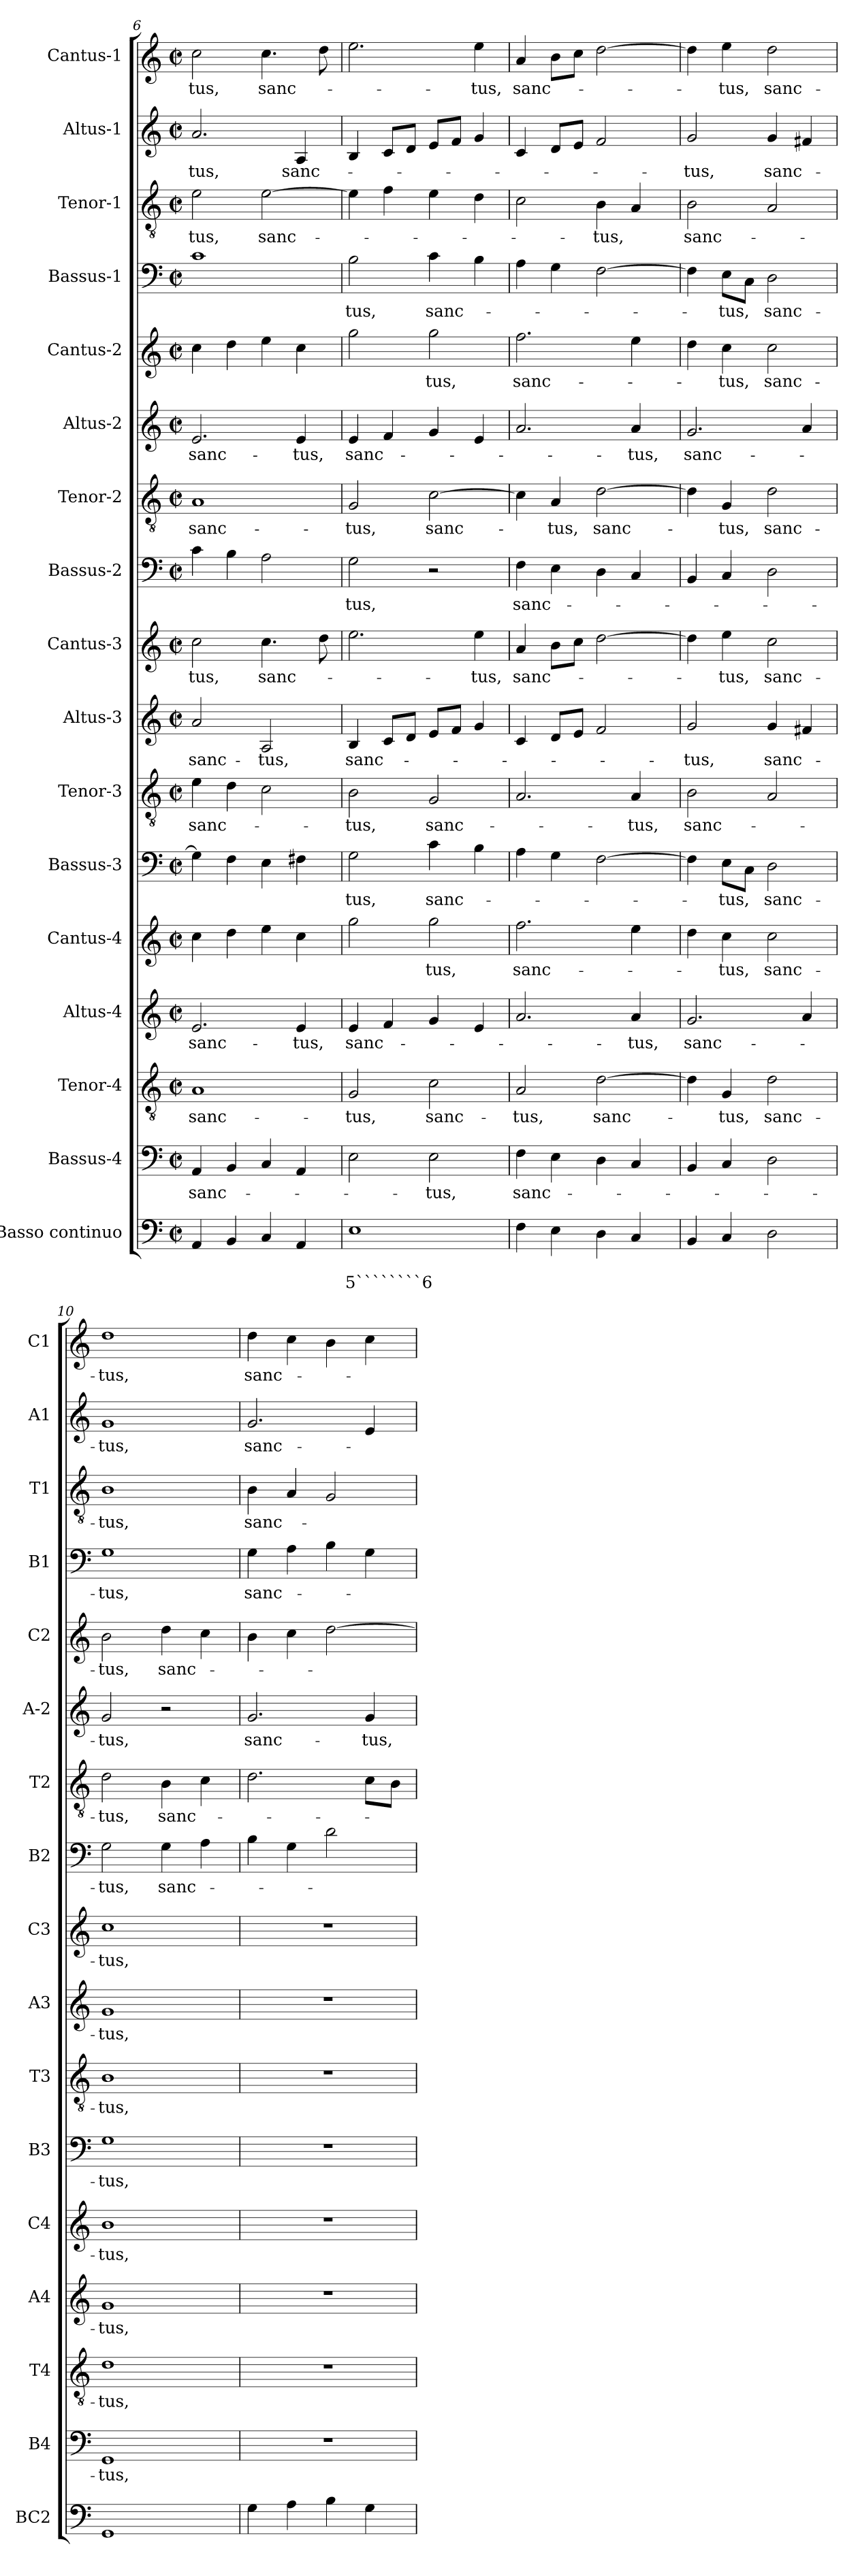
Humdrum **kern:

**kern	**text	**text	**kern	**text	**kern	**text	**kern	**text	**kern	**text	**kern	**text	**kern	**text	**kern	**text	**kern	**text	**kern	**text	**kern	**text	**kern	**text	**kern	**text	**kern	**text	**kern	**text	**kern	**text	**kern	**text
*part17	*part17	*part17	*part16	*part16	*part15	*part15	*part14	*part14	*part13	*part13	*part12	*part12	*part11	*part11	*part10	*part10	*part9	*part9	*part8	*part8	*part7	*part7	*part6	*part6	*part5	*part5	*part4	*part4	*part3	*part3	*part2	*part2	*part1	*part1
*staff17	*staff17	*staff17	*staff16	*staff16	*staff15	*staff15	*staff14	*staff14	*staff13	*staff13	*staff12	*staff12	*staff11	*staff11	*staff10	*staff10	*staff9	*staff9	*staff8	*staff8	*staff7	*staff7	*staff6	*staff6	*staff5	*staff5	*staff4	*staff4	*staff3	*staff3	*staff2	*staff2	*staff1	*staff1
*I"Basso continuo	*	*	*I"Bassus-4	*	*I"Tenor-4	*	*I"Altus-4	*	*I"Cantus-4	*	*I"Bassus-3	*	*I"Tenor-3	*	*I"Altus-3	*	*I"Cantus-3	*	*I"Bassus-2	*	*I"Tenor-2	*	*I"Altus-2	*	*I"Cantus-2	*	*I"Bassus-1	*	*I"Tenor-1	*	*I"Altus-1	*	*I"Cantus-1	*
*I'BC2	*	*	*I'B4	*	*I'T4	*	*I'A4	*	*I'C4	*	*I'B3	*	*I'T3	*	*I'A3	*	*I'C3	*	*I'B2	*	*I'T2	*	*I'A-2	*	*I'C2	*	*I'B1	*	*I'T1	*	*I'A1	*	*I'C1	*
*clefF4	*	*	*clefF4	*	*clefGv2	*	*clefG2	*	*clefG2	*	*clefF4	*	*clefGv2	*	*clefG2	*	*clefG2	*	*clefF4	*	*clefGv2	*	*clefG2	*	*clefG2	*	*clefF4	*	*clefGv2	*	*clefG2	*	*clefG2	*
*k[]	*	*	*k[]	*	*k[]	*	*k[]	*	*k[]	*	*k[]	*	*k[]	*	*k[]	*	*k[]	*	*k[]	*	*k[]	*	*k[]	*	*k[]	*	*k[]	*	*k[]	*	*k[]	*	*k[]	*
*C:	*	*	*C:	*	*C:	*	*C:	*	*C:	*	*C:	*	*C:	*	*C:	*	*C:	*	*C:	*	*C:	*	*C:	*	*C:	*	*C:	*	*C:	*	*C:	*	*C:	*
*M2/2	*	*	*M2/2	*	*M2/2	*	*M2/2	*	*M2/2	*	*M2/2	*	*M2/2	*	*M2/2	*	*M2/2	*	*M2/2	*	*M2/2	*	*M2/2	*	*M2/2	*	*M2/2	*	*M2/2	*	*M2/2	*	*M2/2	*
*met(c|)	*	*	*met(c|)	*	*met(c|)	*	*met(c|)	*	*met(c|)	*	*met(c|)	*	*met(c|)	*	*met(c|)	*	*met(c|)	*	*met(c|)	*	*met(c|)	*	*met(c|)	*	*met(c|)	*	*met(c|)	*	*met(c|)	*	*met(c|)	*	*met(c|)	*
=6	=6	=6	=6	=6	=6	=6	=6	=6	=6	=6	=6	=6	=6	=6	=6	=6	=6	=6	=6	=6	=6	=6	=6	=6	=6	=6	=6	=6	=6	=6	=6	=6	=6	=6
!	!	!	!	!LO:LY:b	!	!LO:LY:b	!	!LO:LY:b	!	!	!	!	!	!LO:LY:b	!	!LO:LY:b	!	!LO:LY:b	!	!	!	!LO:LY:b	!	!LO:LY:b	!	!	!	!	!	!LO:LY:b	!	!LO:LY:b	!	!LO:LY:b
4AA/	.	.	4AA/	sanc-	1A	sanc-	2.e/	sanc-	4cc\	.	4G\]	.	4e\	sanc-	2a/	sanc-	2cc\	-tus,	4c\	.	1A	sanc-	2.e/	sanc-	4cc\	.	1c	.	2e\	-tus,	2.a/	-tus,	2cc\	-tus,
4BB/	.	.	4BB/	.	.	.	.	.	4dd\	.	4F\	.	4d\	.	.	.	.	.	4B\	.	.	.	.	.	4dd\	.	.	.	.	.	.	.	.	.
!	!	!	!	!	!	!	!	!	!	!	!	!	!	!	!	!LO:LY:b	!	!LO:LY:b	!	!	!	!	!	!	!	!	!	!	!	!LO:LY:b	!	!	!	!LO:LY:b
4C/	.	.	4C/	.	.	.	.	.	4ee\	.	4E\	.	2c\	.	2A/	-tus,	4.cc\	sanc-	2A\	.	.	.	.	.	4ee\	.	.	.	[2e\	sanc-	.	.	4.cc\	sanc-
!	!	!	!	!	!	!	!	!LO:LY:b	!	!	!	!	!	!	!	!	!	!	!	!	!	!	!	!LO:LY:b	!	!	!	!	!	!	!	!LO:LY:b	!	!
4AA/	.	.	4AA/	.	.	.	4e/	-tus,	4cc\	.	4F#X\	.	.	.	.	.	.	.	.	.	.	.	4e/	-tus,	4cc\	.	.	.	.	.	4A/	sanc-	.	.
.	.	.	.	.	.	.	.	.	.	.	.	.	.	.	.	.	8dd\	.	.	.	.	.	.	.	.	.	.	.	.	.	.	.	8dd\	.
=7	=7	=7	=7	=7	=7	=7	=7	=7	=7	=7	=7	=7	=7	=7	=7	=7	=7	=7	=7	=7	=7	=7	=7	=7	=7	=7	=7	=7	=7	=7	=7	=7	=7	=7
!	!	!LO:LY:b	!	!	!	!LO:LY:b	!	!LO:LY:b	!	!	!	!LO:LY:b	!	!LO:LY:b	!	!LO:LY:b	!	!	!	!LO:LY:b	!	!LO:LY:b	!	!LO:LY:b	!	!	!	!LO:LY:b	!	!	!	!	!	!
1E	.	5````````6	2E\	.	2G/	-tus,	4e/	sanc-	2gg\	.	2G\	-tus,	2B\	-tus,	4B/	sanc-	2.ee\	.	2G\	-tus,	2G/	-tus,	4e/	sanc-	2gg\	.	2B\	-tus,	4e\]	.	4B/	.	2.ee\	.
.	.	.	.	.	.	.	4f/	.	.	.	.	.	.	.	8c/L	.	.	.	.	.	.	.	4f/	.	.	.	.	.	4f\	.	8c/L	.	.	.
.	.	.	.	.	.	.	.	.	.	.	.	.	.	.	8d/J	.	.	.	.	.	.	.	.	.	.	.	.	.	.	.	8d/J	.	.	.
!	!	!	!	!LO:LY:b	!	!LO:LY:b	!	!	!	!LO:LY:b	!	!LO:LY:b	!	!LO:LY:b	!	!	!	!	!	!	!	!LO:LY:b	!	!	!	!LO:LY:b	!	!LO:LY:b	!	!	!	!	!	!
.	.	.	2E\	-tus,	2c\	sanc-	4g/	.	2gg\	-tus,	4c\	sanc-	2G/	sanc-	8e/L	.	.	.	2r	.	[2c\	sanc-	4g/	.	2gg\	-tus,	4c\	sanc-	4e\	.	8e/L	.	.	.
.	.	.	.	.	.	.	.	.	.	.	.	.	.	.	8f/J	.	.	.	.	.	.	.	.	.	.	.	.	.	.	.	8f/J	.	.	.
!	!	!	!	!	!	!	!	!	!	!	!	!	!	!	!	!	!	!LO:LY:b	!	!	!	!	!	!	!	!	!	!	!	!	!	!	!	!LO:LY:b
.	.	.	.	.	.	.	4e/	.	.	.	4B\	.	.	.	4g/	.	4ee\	-tus,	.	.	.	.	4e/	.	.	.	4B\	.	4d\	.	4g/	.	4ee\	-tus,
!!LO:PB:g=z
=8	=8	=8	=8	=8	=8	=8	=8	=8	=8	=8	=8	=8	=8	=8	=8	=8	=8	=8	=8	=8	=8	=8	=8	=8	=8	=8	=8	=8	=8	=8	=8	=8	=8	=8
!	!	!	!	!LO:LY:b	!	!LO:LY:b	!	!	!	!LO:LY:b	!	!	!	!	!	!	!	!LO:LY:b	!	!LO:LY:b	!	!	!	!	!	!LO:LY:b	!	!	!	!	!	!	!	!LO:LY:b
4F\	.	.	4F\	sanc-	2A/	-tus,	2.a/	.	2.ff\	sanc-	4A\	.	2.A/	.	4c/	.	4a/	sanc-	4F\	sanc-	4c\]	.	2.a/	.	2.ff\	sanc-	4A\	.	2c\	.	4c/	.	4a/	sanc-
!	!	!	!	!	!	!	!	!	!	!	!	!	!	!	!	!	!	!	!	!	!	!LO:LY:b	!	!	!	!	!	!	!	!	!	!	!	!
4E\	.	.	4E\	.	.	.	.	.	.	.	4G\	.	.	.	8d/L	.	8b\L	.	4E\	.	4A/	-tus,	.	.	.	.	4G\	.	.	.	8d/L	.	8b\L	.
.	.	.	.	.	.	.	.	.	.	.	.	.	.	.	8e/J	.	8cc\J	.	.	.	.	.	.	.	.	.	.	.	.	.	8e/J	.	8cc\J	.
!	!	!	!	!	!	!LO:LY:b	!	!	!	!	!	!	!	!	!	!	!	!	!	!	!	!LO:LY:b	!	!	!	!	!	!	!	!LO:LY:b	!	!	!	!
4D\	.	.	4D\	.	[2d\	sanc-	.	.	.	.	[2F\	.	.	.	2f/	.	[2dd\	.	4D\	.	[2d\	sanc-	.	.	.	.	[2F\	.	4B\	-tus,	2f/	.	[2dd\	.
!	!	!	!	!	!	!	!	!LO:LY:b	!	!	!	!	!	!LO:LY:b	!	!	!	!	!	!	!	!	!	!LO:LY:b	!	!	!	!	!	!	!	!	!	!
4C/	.	.	4C/	.	.	.	4a/	-tus,	4ee\	.	.	.	4A/	-tus,	.	.	.	.	4C/	.	.	.	4a/	-tus,	4ee\	.	.	.	4A/	.	.	.	.	.
=9	=9	=9	=9	=9	=9	=9	=9	=9	=9	=9	=9	=9	=9	=9	=9	=9	=9	=9	=9	=9	=9	=9	=9	=9	=9	=9	=9	=9	=9	=9	=9	=9	=9	=9
!	!	!	!	!	!	!	!	!LO:LY:b	!	!	!	!	!	!LO:LY:b	!	!LO:LY:b	!	!	!	!	!	!	!	!LO:LY:b	!	!	!	!	!	!LO:LY:b	!	!LO:LY:b	!	!
4BB/	.	.	4BB/	.	4d\]	.	2.g/	sanc-	4dd\	.	4F\]	.	2B\	sanc-	2g/	-tus,	4dd\]	.	4BB/	.	4d\]	.	2.g/	sanc-	4dd\	.	4F\]	.	2B\	sanc-	2g/	-tus,	4dd\]	.
!	!	!	!	!	!	!LO:LY:b	!	!	!	!LO:LY:b	!	!LO:LY:b	!	!	!	!	!	!LO:LY:b	!	!	!	!LO:LY:b	!	!	!	!LO:LY:b	!	!LO:LY:b	!	!	!	!	!	!LO:LY:b
4C/	.	.	4C/	.	4G/	-tus,	.	.	4cc\	-tus,	8E\L	-tus,	.	.	.	.	4ee\	-tus,	4C/	.	4G/	-tus,	.	.	4cc\	-tus,	8E\L	-tus,	.	.	.	.	4ee\	-tus,
.	.	.	.	.	.	.	.	.	.	.	8C\J	.	.	.	.	.	.	.	.	.	.	.	.	.	.	.	8C\J	.	.	.	.	.	.	.
!	!	!	!	!	!	!LO:LY:b	!	!	!	!LO:LY:b	!	!LO:LY:b	!	!	!	!LO:LY:b	!	!LO:LY:b	!	!	!	!LO:LY:b	!	!	!	!LO:LY:b	!	!LO:LY:b	!	!	!	!LO:LY:b	!	!LO:LY:b
2D\	.	.	2D\	.	2d\	sanc-	.	.	2cc\	sanc-	2D\	sanc-	2A/	.	4g/	sanc-	2cc\	sanc-	2D\	.	2d\	sanc-	.	.	2cc\	sanc-	2D\	sanc-	2A/	.	4g/	sanc-	2dd\	sanc-
.	.	.	.	.	.	.	4a/	.	.	.	.	.	.	.	4f#X/	.	.	.	.	.	.	.	4a/	.	.	.	.	.	.	.	4f#X/	.	.	.
=10	=10	=10	=10	=10	=10	=10	=10	=10	=10	=10	=10	=10	=10	=10	=10	=10	=10	=10	=10	=10	=10	=10	=10	=10	=10	=10	=10	=10	=10	=10	=10	=10	=10	=10
!	!	!	!	!LO:LY:b	!	!LO:LY:b	!	!LO:LY:b	!	!LO:LY:b	!	!LO:LY:b	!	!LO:LY:b	!	!LO:LY:b	!	!LO:LY:b	!	!LO:LY:b	!	!LO:LY:b	!	!LO:LY:b	!	!LO:LY:b	!	!LO:LY:b	!	!LO:LY:b	!	!LO:LY:b	!	!LO:LY:b
1GG	.	.	1GG	-tus,	1d	-tus,	1g	-tus,	1b	-tus,	1G	-tus,	1B	-tus,	1g	-tus,	1cc	-tus,	2G\	-tus,	2d\	-tus,	2g/	-tus,	2b\	-tus,	1G	-tus,	1B	-tus,	1g	-tus,	1dd	-tus,
!	!	!	!	!	!	!	!	!	!	!	!	!	!	!	!	!	!	!	!	!LO:LY:b	!	!LO:LY:b	!	!	!	!LO:LY:b	!	!	!	!	!	!	!	!
.	.	.	.	.	.	.	.	.	.	.	.	.	.	.	.	.	.	.	4G\	sanc-	4B\	sanc-	2r	.	4dd\	sanc-	.	.	.	.	.	.	.	.
.	.	.	.	.	.	.	.	.	.	.	.	.	.	.	.	.	.	.	4A\	.	4c\	.	.	.	4cc\	.	.	.	.	.	.	.	.	.
=11	=11	=11	=11	=11	=11	=11	=11	=11	=11	=11	=11	=11	=11	=11	=11	=11	=11	=11	=11	=11	=11	=11	=11	=11	=11	=11	=11	=11	=11	=11	=11	=11	=11	=11
!	!	!	!	!	!	!	!	!	!	!	!	!	!	!	!	!	!	!	!	!	!	!	!	!LO:LY:b	!	!	!	!LO:LY:b	!	!LO:LY:b	!	!LO:LY:b	!	!LO:LY:b
4G\	.	.	1r	.	1r	.	1r	.	1r	.	1r	.	1r	.	1r	.	1r	.	4B\	.	2.d\	.	2.g/	sanc-	4b\	.	4G\	sanc-	4B\	sanc-	2.g/	sanc-	4dd\	sanc-
4A\	.	.	.	.	.	.	.	.	.	.	.	.	.	.	.	.	.	.	4G\	.	.	.	.	.	4cc\	.	4A\	.	4A/	.	.	.	4cc\	.
4B\	.	.	.	.	.	.	.	.	.	.	.	.	.	.	.	.	.	.	2d\	.	.	.	.	.	[2dd\	.	4B\	.	2G/	.	.	.	4b\	.
!	!	!	!	!	!	!	!	!	!	!	!	!	!	!	!	!	!	!	!	!	!	!	!	!LO:LY:b	!	!	!	!	!	!	!	!	!	!
4G\	.	.	.	.	.	.	.	.	.	.	.	.	.	.	.	.	.	.	.	.	8c\L	.	4g/	-tus,	.	.	4G\	.	.	.	4e/	.	4cc\	.
.	.	.	.	.	.	.	.	.	.	.	.	.	.	.	.	.	.	.	.	.	8B\J	.	.	.	.	.	.	.	.	.	.	.	.	.
=	=	=	=	=	=	=	=	=	=	=	=	=	=	=	=	=	=	=	=	=	=	=	=	=	=	=	=	=	=	=	=	=	=	=
*-	*-	*-	*-	*-	*-	*-	*-	*-	*-	*-	*-	*-	*-	*-	*-	*-	*-	*-	*-	*-	*-	*-	*-	*-	*-	*-	*-	*-	*-	*-	*-	*-	*-	*-
